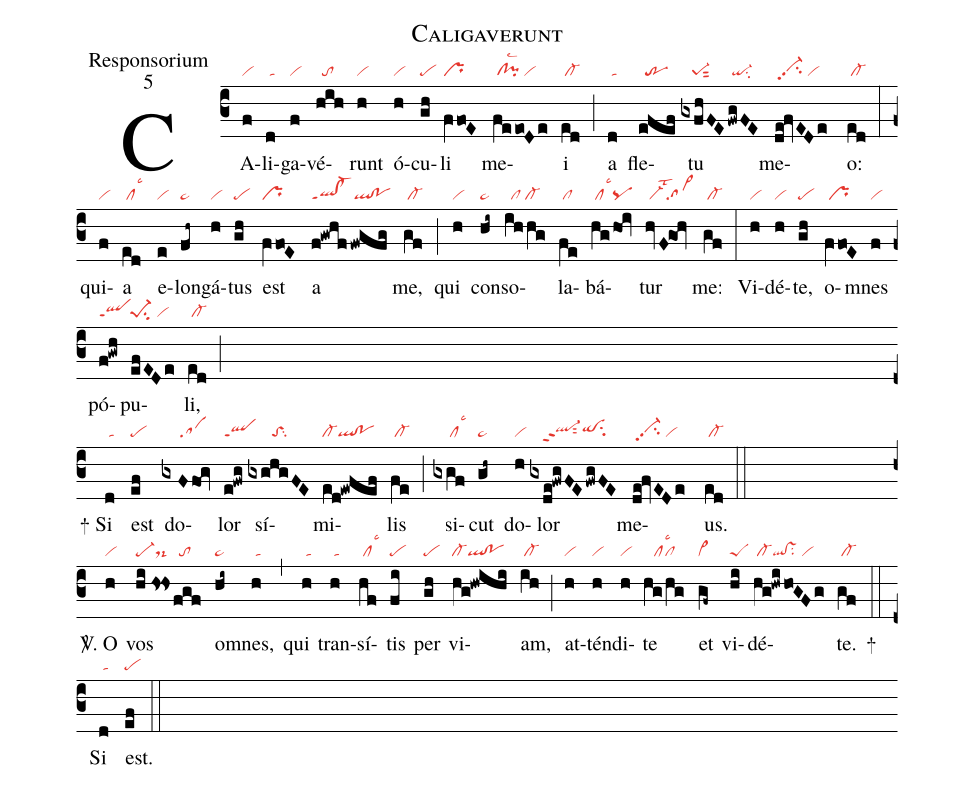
name:Caligaverunt;
office-part:Responsorium;
mode:5;
nabc-lines: 1;
%%
(c3)
CA(f|vi)li(d|/ta)ga(f|vi)vé(hih|//to)runt(h|vi) ó(h|vi)cu(gh|pe)li(fVfo!E|pr) me(feeo!De|/cl!pilsc2/vi)i(ed|/cl-) (;)
a(d|/ta) fle(efef|//tr)tu(gxfhFE|///pe-1sut2|/fwgFE|/qi-su2) me(de!fvEDe//|/vi-hhpp2su2/vi)o:(ed|/cl-) (:)
qui(f|vi)a(ed|/cllsc3) e(e|vi)lon(fh~|pe~)gá(h|vi)tus(gh|pe) est(fVfo!E|pr) a(f!gwhf/fwgfg|ql!cl-ppt1ql!po) me,(gf|/cl-) (;)
qui(h|vi) con(hi~|pe~)so(ihhg|//cl/cl-)la(fe|/cl)bá(hg/hOi|/cllsc3pq)tur(hvF!go!hv|/vi-lst3``sa>) me:(gf|/cl-) (:)
Vi(h|vi)dé(h|vi)te,(gh|pe) o(fVfo!E|/pr)mnes(f|vi) pó(f!gwh|qlppt1)pu(efEDe|pe-1su2/vi)li,(ed|/cl-) (;Z)
+ Si(d|/ta) est(ef|pe) do(gxFfo!gv|//////sa)lor(e!fwg|qlppt1) sí(gxghgFE|///////toSsu2)mi(ed!ewfef|cl-ql!po)lis(fe|/cl-) (;)
si(gxgf|/////cllsc3)cut(gh~|pe~) do(h|vi)lor(gxde!fwgFE/fwgFE|////ql-hhppt2sut2qihhsu2) me(de!fvEDe//|/vi-hhpp2su2/vi)us.(ed|/cl-) (::Z)
<sp>V/</sp>. O(h|vi) vos(hi//hs!hs/fgf|pe-ds-///to) o(hi~|pe~)mnes,(h|/ta) (,)
qui(h|/ta) tran(h|/ta)sí(hf|/cllsc3)tis(fi|pe) per(gh|pe) vi(hg!hwihi|cl-ql!po)am,(ih|/cl-) (;)
at(h|vi)tén(h|vi)di(h|vi)te(hg/hg|///cllsc3``cl) et(gf~|cl~) vi(hi|peS)dé(hg!hwiho!GFg|/cl-ql!vssu2/vi)te.(gf|/cl-) +(::)
Si(d|/ta) est.(ef|pe) (::)
